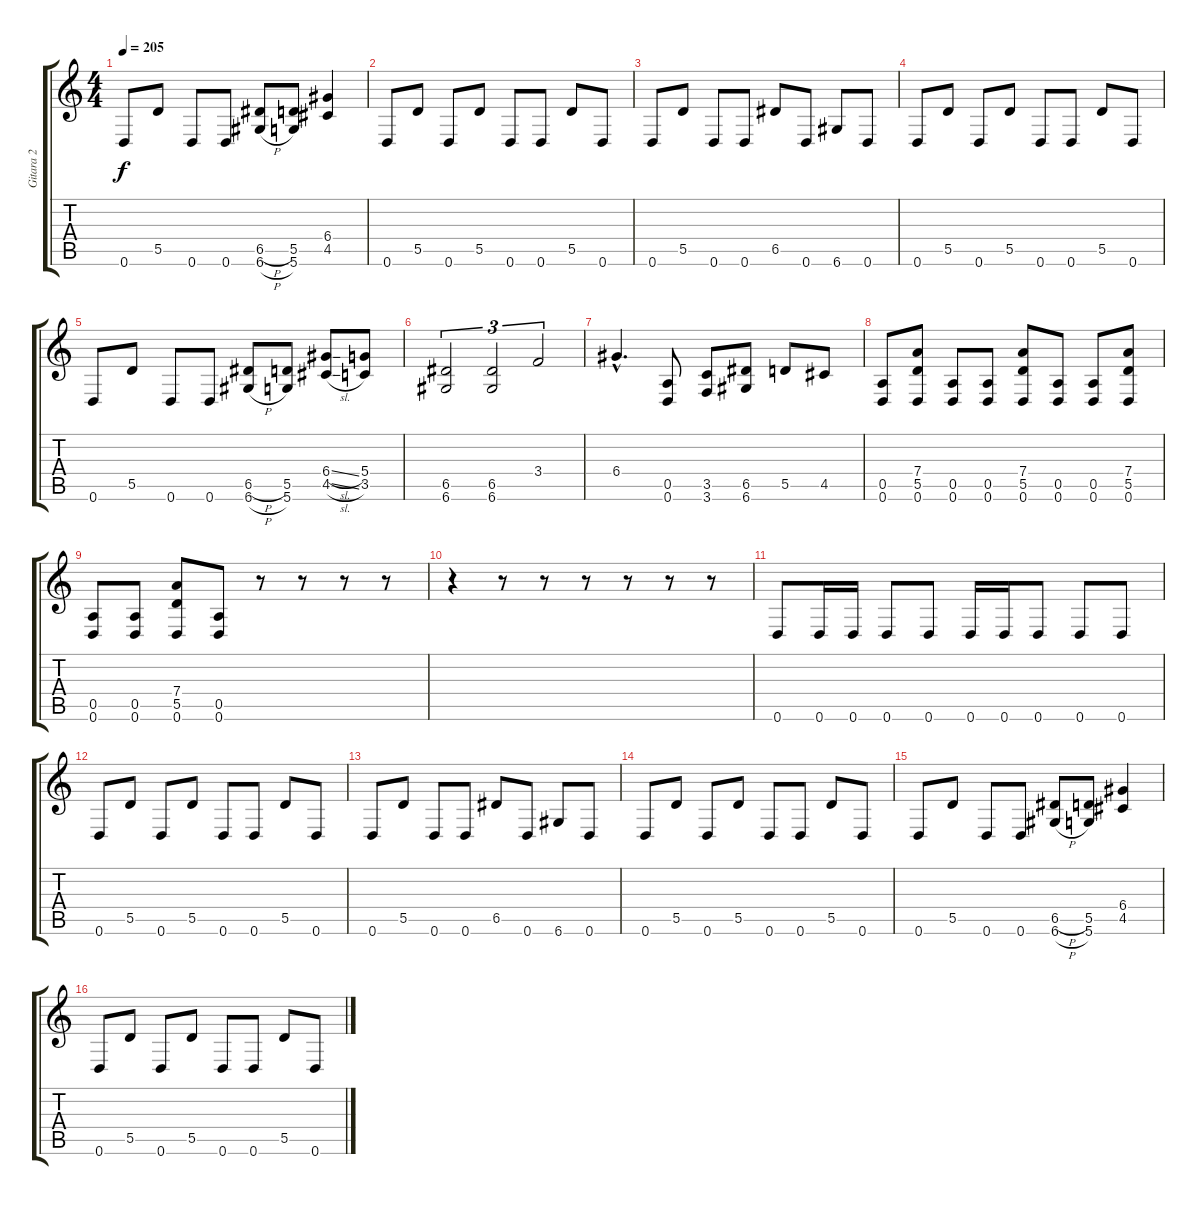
\track ("Gitara 2" "Gitara 2") {instrument distortionguitar}
\staff {score tabs}
\tuning (E4 B3 G3 D3 A2 D2) {hide}
\ts (4 4)
\tempo 205
\clef g2
\ks c
0.6.8{dy f} 5.5.8 0.6.8 0.6.8 (6.5{h} 6.6{h}).8 (5.5 5.6).8 (6.4 4.5).4 |
0.6.8 5.5.8 0.6.8 5.5.8 0.6.8 0.6.8 5.5.8 0.6.8 |
0.6.8 5.5.8 0.6.8 0.6.8 6.5.8 0.6.8 6.6.8 0.6.8 |
0.6.8 5.5.8 0.6.8 5.5.8 0.6.8 0.6.8 5.5.8 0.6.8 |
0.6.8 5.5.8 0.6.8 0.6.8 (6.5{h} 6.6{h}).8 (5.5 5.6).8 (6.4{sl} 4.5{sl}).8 (5.4 3.5).8 |
(6.5 6.6).2{tu (3 2)} (6.5 6.6).2{tu (3 2)} 3.4.2{tu (3 2)} |
6.4{hac}.4{d} (0.5 0.6).8 (3.5 3.6).8 (6.5 6.6).8 5.5.8 4.5.8 |
(0.5 0.6).8 (7.4 5.5 0.6).8 (0.5 0.6).8 (0.5 0.6).8 (7.4 5.5 0.6).8 (0.5 0.6).8 (0.5 0.6).8 (7.4 5.5 0.6).8 |
(0.5 0.6).8 (0.5 0.6).8 (7.4 5.5 0.6).8 (0.5 0.6).8 r.8 r.8 r.8 r.8 |
r.4 r.8 r.8 r.8 r.8 r.8 r.8 |
0.6.8 0.6.16 0.6.16 0.6.8 0.6.8 0.6.16 0.6.16 0.6.8 0.6.8 0.6.8 |
0.6.8 5.5.8 0.6.8 5.5.8 0.6.8 0.6.8 5.5.8 0.6.8 |
0.6.8 5.5.8 0.6.8 0.6.8 6.5.8 0.6.8 6.6.8 0.6.8 |
0.6.8 5.5.8 0.6.8 5.5.8 0.6.8 0.6.8 5.5.8 0.6.8 |
0.6.8 5.5.8 0.6.8 0.6.8 (6.5{h} 6.6{h}).8 (5.5 5.6).8 (6.4 4.5).4 |
0.6.8 5.5.8 0.6.8 5.5.8 0.6.8 0.6.8 5.5.8 0.6.8
